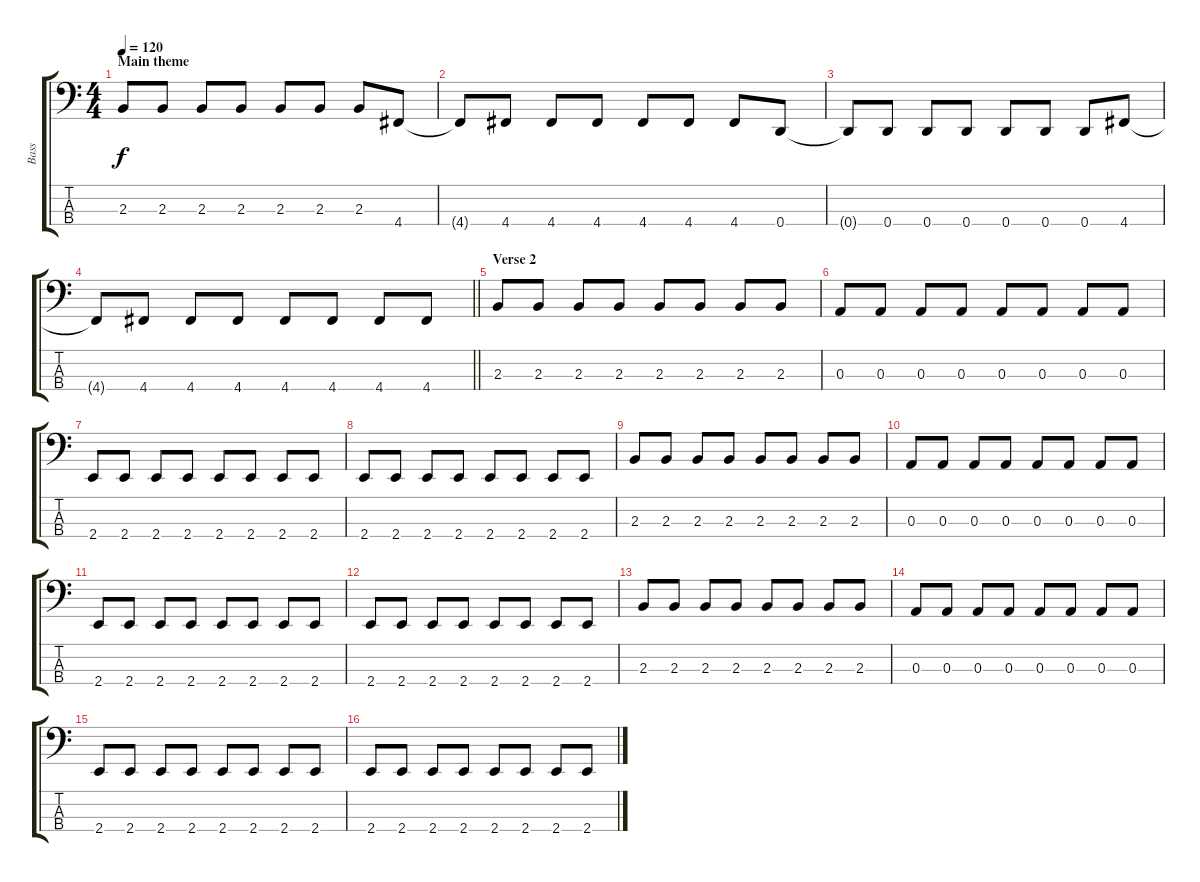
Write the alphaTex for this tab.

\track ("Bass" "Bass") {instrument electricbasspick}
\staff {score tabs}
\tuning (G2 D2 A1 D1) {hide}
\ts (4 4)
\section ("" "Main theme")
\tempo 120
\clef f4
\ks c
2.3.8{dy f} 2.3.8 2.3.8 2.3.8 2.3.8 2.3.8 2.3.8 4.4.8 |
4.4{t}.8 4.4.8 4.4.8 4.4.8 4.4.8 4.4.8 4.4.8 0.4.8 |
0.4{t}.8 0.4.8 0.4.8 0.4.8 0.4.8 0.4.8 0.4.8 4.4.8 |
\barLineRight lightlight
4.4{t}.8 4.4.8 4.4.8 4.4.8 4.4.8 4.4.8 4.4.8 4.4.8 |
\section ("" "Verse 2")
2.3.8 2.3.8 2.3.8 2.3.8 2.3.8 2.3.8 2.3.8 2.3.8 |
0.3.8 0.3.8 0.3.8 0.3.8 0.3.8 0.3.8 0.3.8 0.3.8 |
2.4.8 2.4.8 2.4.8 2.4.8 2.4.8 2.4.8 2.4.8 2.4.8 |
2.4.8 2.4.8 2.4.8 2.4.8 2.4.8 2.4.8 2.4.8 2.4.8 |
2.3.8 2.3.8 2.3.8 2.3.8 2.3.8 2.3.8 2.3.8 2.3.8 |
0.3.8 0.3.8 0.3.8 0.3.8 0.3.8 0.3.8 0.3.8 0.3.8 |
2.4.8 2.4.8 2.4.8 2.4.8 2.4.8 2.4.8 2.4.8 2.4.8 |
2.4.8 2.4.8 2.4.8 2.4.8 2.4.8 2.4.8 2.4.8 2.4.8 |
2.3.8 2.3.8 2.3.8 2.3.8 2.3.8 2.3.8 2.3.8 2.3.8 |
0.3.8 0.3.8 0.3.8 0.3.8 0.3.8 0.3.8 0.3.8 0.3.8 |
2.4.8 2.4.8 2.4.8 2.4.8 2.4.8 2.4.8 2.4.8 2.4.8 |
2.4.8 2.4.8 2.4.8 2.4.8 2.4.8 2.4.8 2.4.8 2.4.8
